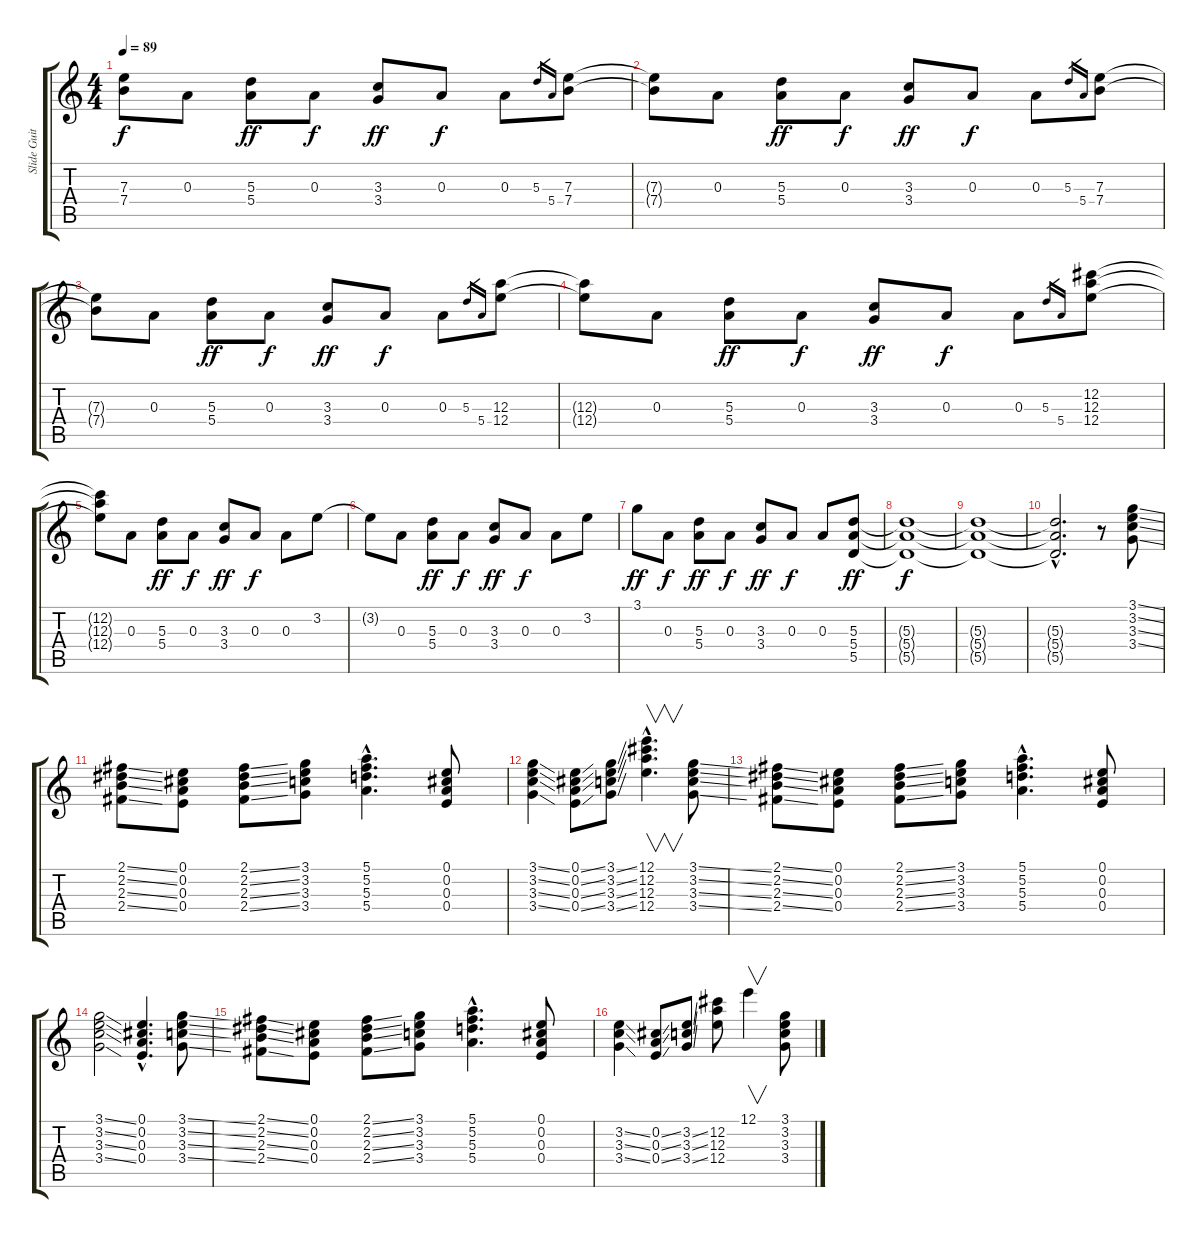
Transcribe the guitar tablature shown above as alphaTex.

\track ("Slide Guitar" "Slide Guit") {instrument distortionguitar}
\staff {score tabs}
\tuning (E4 Db4 A3 E3 A2 E2) {hide}
\ts (4 4)
\tempo 89
\clef g2
\ks c
(7.3{t} 7.4{t}).8{dy f} 0.3.8 (5.3 5.4).8{dy ff} 0.3.8{dy f} (3.3 3.4).8{dy ff} 0.3.8{dy f} 0.3.8 5.3.16{gr} 5.4.16{gr} (7.3 7.4).8 |
(7.3{t} 7.4{t}).8 0.3.8 (5.3 5.4).8{dy ff} 0.3.8{dy f} (3.3 3.4).8{dy ff} 0.3.8{dy f} 0.3.8 5.3.16{gr} 5.4.16{gr} (7.3 7.4).8 |
(7.3{t} 7.4{t}).8 0.3.8 (5.3 5.4).8{dy ff} 0.3.8{dy f} (3.3 3.4).8{dy ff} 0.3.8{dy f} 0.3.8 5.3.16{gr} 5.4.16{gr} (12.3 12.4).8 |
(12.3{t} 12.4{t}).8 0.3.8 (5.3 5.4).8{dy ff} 0.3.8{dy f} (3.3 3.4).8{dy ff} 0.3.8{dy f} 0.3.8 5.3.16{gr} 5.4.16{gr} (12.2 12.3 12.4).8 |
(12.2{t} 12.3{t} 12.4{t}).8 0.3.8 (5.3 5.4).8{dy ff} 0.3.8{dy f} (3.3 3.4).8{dy ff} 0.3.8{dy f} 0.3.8 3.2.8 |
3.2{t}.8 0.3.8 (5.3 5.4).8{dy ff} 0.3.8{dy f} (3.3 3.4).8{dy ff} 0.3.8{dy f} 0.3.8 3.2.8 |
3.1.8{dy ff} 0.3.8{dy f} (5.3 5.4).8{dy ff} 0.3.8{dy f} (3.3 3.4).8{dy ff} 0.3.8{dy f} 0.3.8 (5.3 5.4 5.5).8{dy ff} |
(5.3{t} 5.4{t} 5.5{t}).1{dy f} |
(5.3{t} 5.4{t} 5.5{t}).1 |
(5.3{hac t} 5.4{hac t} 5.5{hac t}).2{d} r.8 (3.1{ss} 3.2{ss} 3.3{ss} 3.4{ss}).8 |
(2.1{ss} 2.2{ss} 2.3{ss} 2.4{ss}).8 (0.1 0.2 0.3 0.4).8 (2.1{ss} 2.2{ss} 2.3{ss} 2.4{ss}).8 (3.1 3.2 3.3 3.4).8 (5.1{hac} 5.2{hac} 5.3{hac} 5.4{hac}).4{d} (0.1 0.2 0.3 0.4).8 |
(3.1{ss} 3.2{ss} 3.3{ss} 3.4{ss}).4 (0.1{ss} 0.2{ss} 0.3{ss} 0.4{ss}).8 (3.1{ss} 3.2{ss} 3.3{ss} 3.4{ss}).8 (12.1{hac} 12.2{hac} 12.3{hac} 12.4{hac}).4{v d} (3.1{ss} 3.2{ss} 3.3{ss} 3.4{ss}).8 |
(2.1{ss} 2.2{ss} 2.3{ss} 2.4{ss}).8 (0.1 0.2 0.3 0.4).8 (2.1{ss} 2.2{ss} 2.3{ss} 2.4{ss}).8 (3.1 3.2 3.3 3.4).8 (5.1{hac} 5.2{hac} 5.3{hac} 5.4{hac}).4{d} (0.1 0.2 0.3 0.4).8 |
(3.1{ss} 3.2{ss} 3.3{ss} 3.4{ss}).2 (0.1{hac} 0.2{hac} 0.3{hac} 0.4{hac}).4{d} (3.1{ss} 3.2{ss} 3.3{ss} 3.4{ss}).8 |
(2.1{ss} 2.2{ss} 2.3{ss} 2.4{ss}).8 (0.1 0.2 0.3 0.4).8 (2.1{ss} 2.2{ss} 2.3{ss} 2.4{ss}).8 (3.1 3.2 3.3 3.4).8 (5.1{hac} 5.2{hac} 5.3{hac} 5.4{hac}).4{d} (0.1 0.2 0.3 0.4).8 |
(3.2{ss} 3.3{ss} 3.4{ss}).4 (0.2{ss} 0.3{ss} 0.4{ss}).8 (3.2{ss} 3.3{ss} 3.4{ss}).8 (12.2 12.3 12.4).8 12.1.4{v} (3.1{ss} 3.2{ss} 3.3{ss} 3.4{ss}).8
